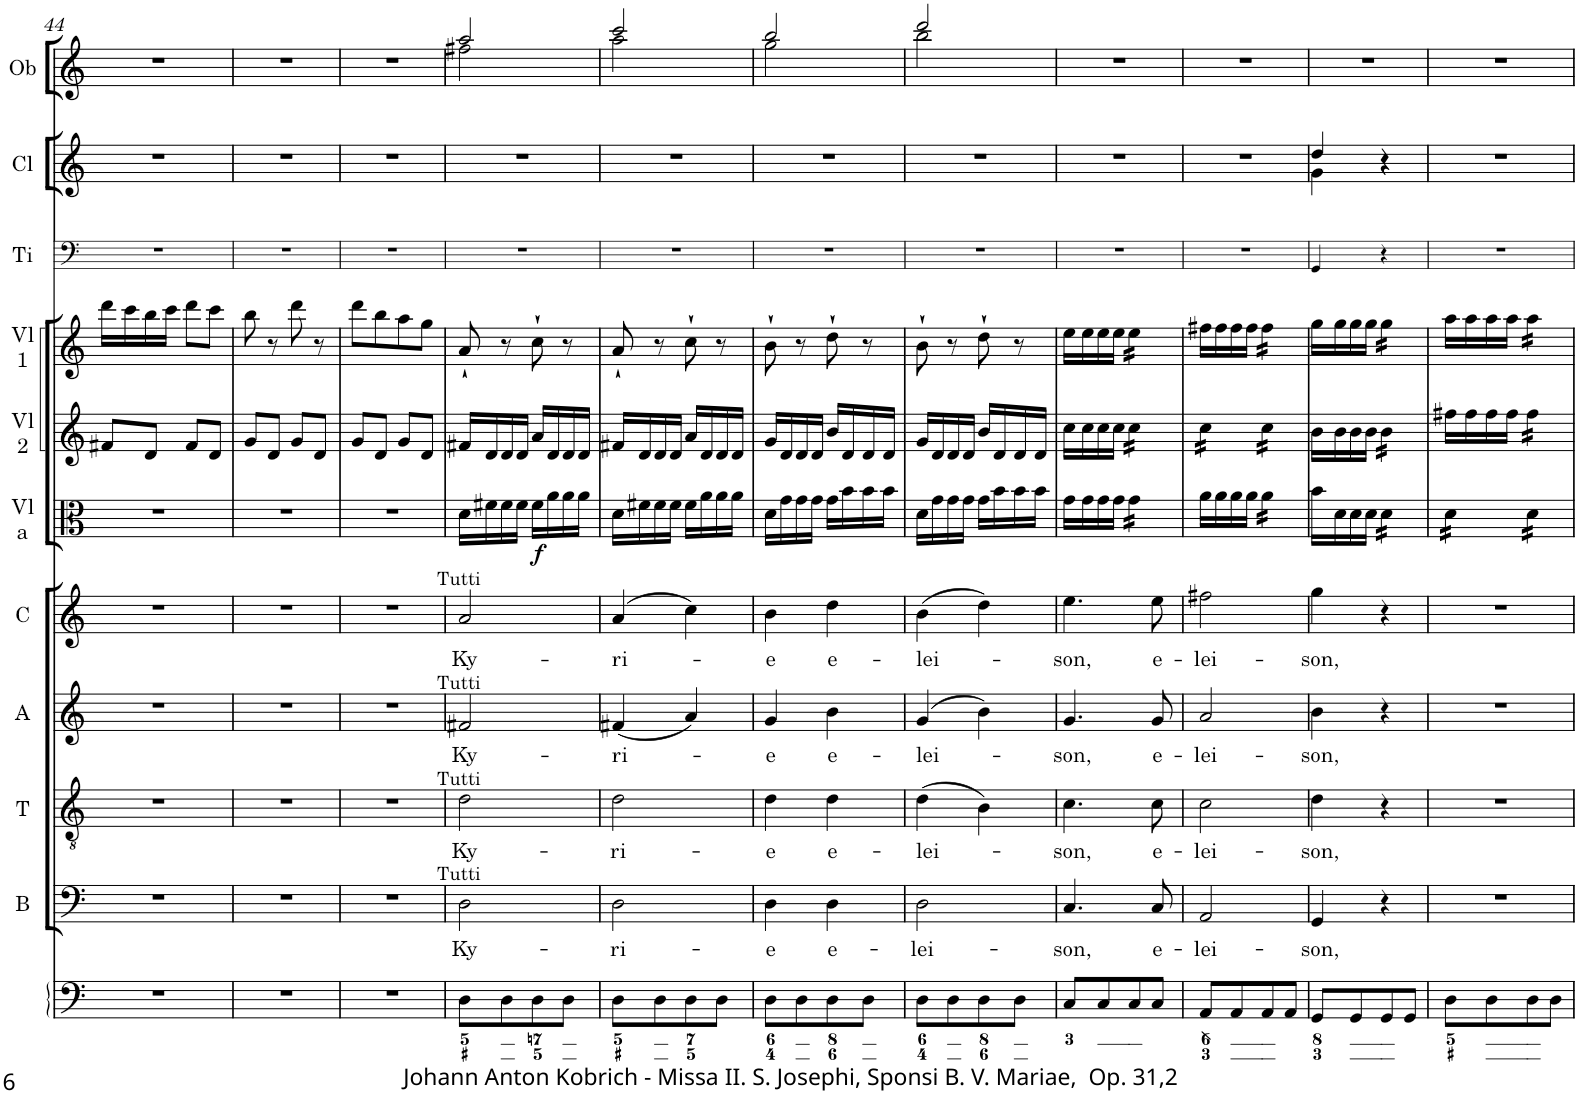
**kern	**kern	**text	**kern	**text	**kern	**text	**kern	**text	**kern	**dynam	**kern	**kern	**kern	**kern	**kern
*part11	*part10	*part10	*part9	*part9	*part8	*part8	*part7	*part7	*part6	*part6	*part5	*part4	*part3	*part2	*part1
*staff11	*staff10	*staff10	*staff9	*staff9	*staff8	*staff8	*staff7	*staff7	*staff6	*staff6	*staff5	*staff4	*staff3	*staff2	*staff1
*I"Violoncello &amp; Organo	*I"Basso	*	*I"Tenore	*	*I"Alto	*	*I"Canto	*	*I"Viola	*	*I"Violino 2	*I"Violino 1	*I"Timpano	*I"Corni / Clarini	*I"Oboi
*	*I'B	*	*I'T	*	*I'A	*	*I'C	*	*I'Vl a	*	*I'Vl 2	*I'Vl 1	*I'Ti	*I'Cl	*I'Ob
!!LO:PB:g=z
*clefF4	*clefF4	*	*clefGv2	*	*clefG2	*	*clefG2	*	*clefC3	*	*clefG2	*clefG2	*clefF4	*clefG2	*clefG2
*	*	*	*	*	*	*	*	*	*	*	*	*	*	*Trd1c2	*
*k[]	*k[]	*	*k[]	*	*k[]	*	*k[]	*	*k[]	*	*k[]	*k[]	*k[]	*k[]	*k[]
*M2/4	*M2/4	*	*M2/4	*	*M2/4	*	*M2/4	*	*M2/4	*	*M2/4	*M2/4	*M2/4	*M2/4	*M2/4
=44	=44	=44	=44	=44	=44	=44	=44	=44	=44	=44	=44	=44	=44	=44	=44
*	*	*	*	*	*	*	*	*	*	*	*	*	*	*^	*^
2r	2r	.	2r	.	2r	.	2r	.	2r	.	8f#X/L	16ddd\LL	2r	2r	2r	2r	2r
.	.	.	.	.	.	.	.	.	.	.	.	16ccc\	.	.	.	.	.
.	.	.	.	.	.	.	.	.	.	.	8d/J	16bb\	.	.	.	.	.
.	.	.	.	.	.	.	.	.	.	.	.	16ccc\JJ	.	.	.	.	.
.	.	.	.	.	.	.	.	.	.	.	8f#/L	8ddd\L	.	.	.	.	.
.	.	.	.	.	.	.	.	.	.	.	8d/J	8ccc\J	.	.	.	.	.
=45	=45	=45	=45	=45	=45	=45	=45	=45	=45	=45	=45	=45	=45	=45	=45	=45	=45
2r	2r	.	2r	.	2r	.	2r	.	2r	.	8g/L	8bb\	2r	2r	2r	2r	2r
.	.	.	.	.	.	.	.	.	.	.	8d/J	8r	.	.	.	.	.
.	.	.	.	.	.	.	.	.	.	.	8g/L	8ddd\	.	.	.	.	.
.	.	.	.	.	.	.	.	.	.	.	8d/J	8r	.	.	.	.	.
=46	=46	=46	=46	=46	=46	=46	=46	=46	=46	=46	=46	=46	=46	=46	=46	=46	=46
2r	2r	.	2r	.	2r	.	2r	.	2r	.	8g/L	8ddd\L	2r	2r	2r	2r	2r
.	.	.	.	.	.	.	.	.	.	.	8d/J	8bb\	.	.	.	.	.
.	.	.	.	.	.	.	.	.	.	.	8g/L	8aa\	.	.	.	.	.
.	.	.	.	.	.	.	.	.	.	.	8d/J	8gg\J	.	.	.	.	.
=47	=47	=47	=47	=47	=47	=47	=47	=47	=47	=47	=47	=47	=47	=47	=47	=47	=47
!	!	!	!	!	!	!	!LO:TX:a:t=Tutti	!	!	!	!	!	!	!	!	!	!
!	!	!	!	!	!LO:TX:a:t=Tutti	!	!	!	!	!	!	!	!	!	!	!	!
!	!	!	!LO:TX:a:t=Tutti	!	!	!	!	!	!	!	!	!	!	!	!	!	!
!	!LO:TX:a:t=Tutti	!	!	!	!	!	!	!	!	!	!	!	!	!	!	!	!
!	!	!LO:LY:b	!	!LO:LY:b	!	!LO:LY:b	!	!LO:LY:b	!	!	!	!	!	!	!	!	!
8D\L	2D\	Ky-	2d\	Ky-	2f#X/	Ky-	2a/	Ky-	16d\LL	.	16f#X/LL	8a`/	2r	2r	2r	2aa/	2ff#X\
.	.	.	.	.	.	.	.	.	16f#X\	.	16d/	.	.	.	.	.	.
8D\	.	.	.	.	.	.	.	.	16f#\	.	16d/	8r	.	.	.	.	.
.	.	.	.	.	.	.	.	.	16f#\JJ	.	16d/JJ	.	.	.	.	.	.
!	!	!	!	!	!	!	!	!	!	!LO:DY:b	!	!	!	!	!	!	!
8D\	.	.	.	.	.	.	.	.	16f#\LL	f	16a/LL	8cc`\	.	.	.	.	.
.	.	.	.	.	.	.	.	.	16a\	.	16d/	.	.	.	.	.	.
8D\J	.	.	.	.	.	.	.	.	16a\	.	16d/	8r	.	.	.	.	.
.	.	.	.	.	.	.	.	.	16a\JJ	.	16d/JJ	.	.	.	.	.	.
=48	=48	=48	=48	=48	=48	=48	=48	=48	=48	=48	=48	=48	=48	=48	=48	=48	=48
!	!	!LO:LY:b	!	!LO:LY:b	!	!LO:LY:b	!	!LO:LY:b	!	!	!	!	!	!	!	!	!
8D\L	2D\	-ri-	2d\	-ri-	(4f#X/	-ri-	(4a/	-ri-	16d\LL	.	16f#X/LL	8a`/	2r	2r	2r	2ccc/	2aa\
.	.	.	.	.	.	.	.	.	16f#X\	.	16d/	.	.	.	.	.	.
8D\	.	.	.	.	.	.	.	.	16f#\	.	16d/	8r	.	.	.	.	.
.	.	.	.	.	.	.	.	.	16f#\JJ	.	16d/JJ	.	.	.	.	.	.
8D\	.	.	.	.	4a/)	.	4cc\)	.	16f#\LL	.	16a/LL	8cc`\	.	.	.	.	.
.	.	.	.	.	.	.	.	.	16a\	.	16d/	.	.	.	.	.	.
8D\J	.	.	.	.	.	.	.	.	16a\	.	16d/	8r	.	.	.	.	.
.	.	.	.	.	.	.	.	.	16a\JJ	.	16d/JJ	.	.	.	.	.	.
=49	=49	=49	=49	=49	=49	=49	=49	=49	=49	=49	=49	=49	=49	=49	=49	=49	=49
!	!	!LO:LY:b	!	!LO:LY:b	!	!LO:LY:b	!	!LO:LY:b	!	!	!	!	!	!	!	!	!
8D\L	4D\	-e	4d\	-e	4g/	-e	4b\	-e	16d\LL	.	16g/LL	8b`\	2r	2r	2r	2bb/	2gg\
.	.	.	.	.	.	.	.	.	16g\	.	16d/	.	.	.	.	.	.
8D\	.	.	.	.	.	.	.	.	16g\	.	16d/	8r	.	.	.	.	.
.	.	.	.	.	.	.	.	.	16g\JJ	.	16d/JJ	.	.	.	.	.	.
!	!	!LO:LY:b	!	!LO:LY:b	!	!LO:LY:b	!	!LO:LY:b	!	!	!	!	!	!	!	!	!
8D\	4D\	e-	4d\	e-	4b\	e-	4dd\	e-	16g\LL	.	16b/LL	8dd`\	.	.	.	.	.
.	.	.	.	.	.	.	.	.	16b\	.	16d/	.	.	.	.	.	.
8D\J	.	.	.	.	.	.	.	.	16b\	.	16d/	8r	.	.	.	.	.
.	.	.	.	.	.	.	.	.	16b\JJ	.	16d/JJ	.	.	.	.	.	.
=50	=50	=50	=50	=50	=50	=50	=50	=50	=50	=50	=50	=50	=50	=50	=50	=50	=50
!	!	!LO:LY:b	!	!LO:LY:b	!	!LO:LY:b	!	!LO:LY:b	!	!	!	!	!	!	!	!	!
8D\L	2D\	-lei-	(4d\	-lei-	(4g/	-lei-	(4b\	-lei-	16d\LL	.	16g/LL	8b`\	2r	2r	2r	2ddd/	2bb\
.	.	.	.	.	.	.	.	.	16g\	.	16d/	.	.	.	.	.	.
8D\	.	.	.	.	.	.	.	.	16g\	.	16d/	8r	.	.	.	.	.
.	.	.	.	.	.	.	.	.	16g\JJ	.	16d/JJ	.	.	.	.	.	.
8D\	.	.	4B\)	.	4b\)	.	4dd\)	.	16g\LL	.	16b/LL	8dd`\	.	.	.	.	.
.	.	.	.	.	.	.	.	.	16b\	.	16d/	.	.	.	.	.	.
8D\J	.	.	.	.	.	.	.	.	16b\	.	16d/	8r	.	.	.	.	.
.	.	.	.	.	.	.	.	.	16b\JJ	.	16d/JJ	.	.	.	.	.	.
=51	=51	=51	=51	=51	=51	=51	=51	=51	=51	=51	=51	=51	=51	=51	=51	=51	=51
!	!	!LO:LY:b	!	!LO:LY:b	!	!LO:LY:b	!	!LO:LY:b	!	!	!	!	!	!	!	!	!
8C/L	4.C/	-son,	4.c\	-son,	4.g/	-son,	4.ee\	-son,	16g\LL	.	16cc\LL	16ee\LL	2r	2r	2r	2r	2r
.	.	.	.	.	.	.	.	.	16g\	.	16cc\	16ee\	.	.	.	.	.
8C/	.	.	.	.	.	.	.	.	16g\	.	16cc\	16ee\	.	.	.	.	.
.	.	.	.	.	.	.	.	.	16g\JJ	.	16cc\JJ	16ee\JJ	.	.	.	.	.
*	*	*	*	*	*	*	*	*	*tremolo	*	*	*	*	*	*	*	*
*	*	*	*	*	*	*	*	*	*	*	*tremolo	*	*	*	*	*	*
*	*	*	*	*	*	*	*	*	*	*	*	*tremolo	*	*	*	*	*
8C/	.	.	.	.	.	.	.	.	16g\LL	.	16cc\LL	16ee\LL	.	.	.	.	.
.	.	.	.	.	.	.	.	.	16g\	.	16cc\	16ee\	.	.	.	.	.
!	!	!LO:LY:b	!	!LO:LY:b	!	!LO:LY:b	!	!LO:LY:b	!	!	!	!	!	!	!	!	!
8C/J	8C/	e-	8c\	e-	8g/	e-	8ee\	e-	16g\	.	16cc\	16ee\	.	.	.	.	.
.	.	.	.	.	.	.	.	.	16g\JJ	.	16cc\JJ	16ee\JJ	.	.	.	.	.
*	*	*	*	*	*	*	*	*	*	*	*	*Xtremolo	*	*	*	*	*
*	*	*	*	*	*	*	*	*	*Xtremolo	*	*	*	*	*	*	*	*
=52	=52	=52	=52	=52	=52	=52	=52	=52	=52	=52	=52	=52	=52	=52	=52	=52	=52
!	!	!LO:LY:b	!	!LO:LY:b	!	!LO:LY:b	!	!LO:LY:b	!	!	!	!	!	!	!	!	!
8AA/L	2AA/	-lei-	2c\	-lei-	2a/	-lei-	2ff#X\	-lei-	16a\LL	.	16cc\LL	16ff#X\LL	2r	2r	2r	2r	2r
.	.	.	.	.	.	.	.	.	16a\	.	16cc\	16ff#\	.	.	.	.	.
8AA/	.	.	.	.	.	.	.	.	16a\	.	16cc\	16ff#\	.	.	.	.	.
.	.	.	.	.	.	.	.	.	16a\JJ	.	16cc\JJ	16ff#\JJ	.	.	.	.	.
*	*	*	*	*	*	*	*	*	*tremolo	*	*	*	*	*	*	*	*
*	*	*	*	*	*	*	*	*	*	*	*	*tremolo	*	*	*	*	*
8AA/	.	.	.	.	.	.	.	.	16a\LL	.	16cc\LL	16ff#\LL	.	.	.	.	.
.	.	.	.	.	.	.	.	.	16a\	.	16cc\	16ff#\	.	.	.	.	.
8AA/J	.	.	.	.	.	.	.	.	16a\	.	16cc\	16ff#\	.	.	.	.	.
.	.	.	.	.	.	.	.	.	16a\JJ	.	16cc\JJ	16ff#\JJ	.	.	.	.	.
*	*	*	*	*	*	*	*	*	*	*	*	*Xtremolo	*	*	*	*	*
*	*	*	*	*	*	*	*	*	*	*	*Xtremolo	*	*	*	*	*	*
*	*	*	*	*	*	*	*	*	*Xtremolo	*	*	*	*	*	*	*	*
=53	=53	=53	=53	=53	=53	=53	=53	=53	=53	=53	=53	=53	=53	=53	=53	=53	=53
!	!	!LO:LY:b	!	!LO:LY:b	!	!LO:LY:b	!	!LO:LY:b	!	!	!	!	!	!	!	!	!
8GG/L	4GG/	-son,	4d\	-son,	4b\	-son,	4gg\	-son,	16b\LL	.	16b\LL	16gg\LL	4GG/	4dd/	4g\	2r	2r
.	.	.	.	.	.	.	.	.	16d\	.	16b\	16gg\	.	.	.	.	.
8GG/	.	.	.	.	.	.	.	.	16d\	.	16b\	16gg\	.	.	.	.	.
.	.	.	.	.	.	.	.	.	16d\JJ	.	16b\JJ	16gg\JJ	.	.	.	.	.
*	*	*	*	*	*	*	*	*	*tremolo	*	*	*	*	*	*	*	*
*	*	*	*	*	*	*	*	*	*	*	*tremolo	*	*	*	*	*	*
*	*	*	*	*	*	*	*	*	*	*	*	*tremolo	*	*	*	*	*
8GG/	4r	.	4r	.	4r	.	4r	.	16d\LL	.	16b\LL	16gg\LL	4r	4r	4r	.	.
.	.	.	.	.	.	.	.	.	16d\	.	16b\	16gg\	.	.	.	.	.
8GG/J	.	.	.	.	.	.	.	.	16d\	.	16b\	16gg\	.	.	.	.	.
.	.	.	.	.	.	.	.	.	16d\JJ	.	16b\JJ	16gg\JJ	.	.	.	.	.
*	*	*	*	*	*	*	*	*	*	*	*	*Xtremolo	*	*	*	*	*
*	*	*	*	*	*	*	*	*	*	*	*Xtremolo	*	*	*	*	*	*
=54	=54	=54	=54	=54	=54	=54	=54	=54	=54	=54	=54	=54	=54	=54	=54	=54	=54
8D\L	2r	.	2r	.	2r	.	2r	.	16d\LL	.	16ff#X\LL	16aa\LL	2r	2r	2r	2r	2r
.	.	.	.	.	.	.	.	.	16d\	.	16ff#\	16aa\	.	.	.	.	.
8D\	.	.	.	.	.	.	.	.	16d\	.	16ff#\	16aa\	.	.	.	.	.
.	.	.	.	.	.	.	.	.	16d\JJ	.	16ff#\JJ	16aa\JJ	.	.	.	.	.
*	*	*	*	*	*	*	*	*	*	*	*tremolo	*	*	*	*	*	*
*	*	*	*	*	*	*	*	*	*	*	*	*tremolo	*	*	*	*	*
8D\	.	.	.	.	.	.	.	.	16d\LL	.	16ff#\LL	16aa\LL	.	.	.	.	.
.	.	.	.	.	.	.	.	.	16d\	.	16ff#\	16aa\	.	.	.	.	.
8D\J	.	.	.	.	.	.	.	.	16d\	.	16ff#\	16aa\	.	.	.	.	.
.	.	.	.	.	.	.	.	.	16d\JJ	.	16ff#\JJ	16aa\JJ	.	.	.	.	.
*	*	*	*	*	*	*	*	*	*	*	*	*Xtremolo	*	*	*	*	*
*	*	*	*	*	*	*	*	*	*	*	*Xtremolo	*	*	*	*	*	*
*	*	*	*	*	*	*	*	*	*Xtremolo	*	*	*	*	*	*	*	*
*	*	*	*	*	*	*	*	*	*	*	*	*	*	*v	*v	*	*
*	*	*	*	*	*	*	*	*	*	*	*	*	*	*	*v	*v
=	=	=	=	=	=	=	=	=	=	=	=	=	=	=	=
*-	*-	*-	*-	*-	*-	*-	*-	*-	*-	*-	*-	*-	*-	*-	*-
